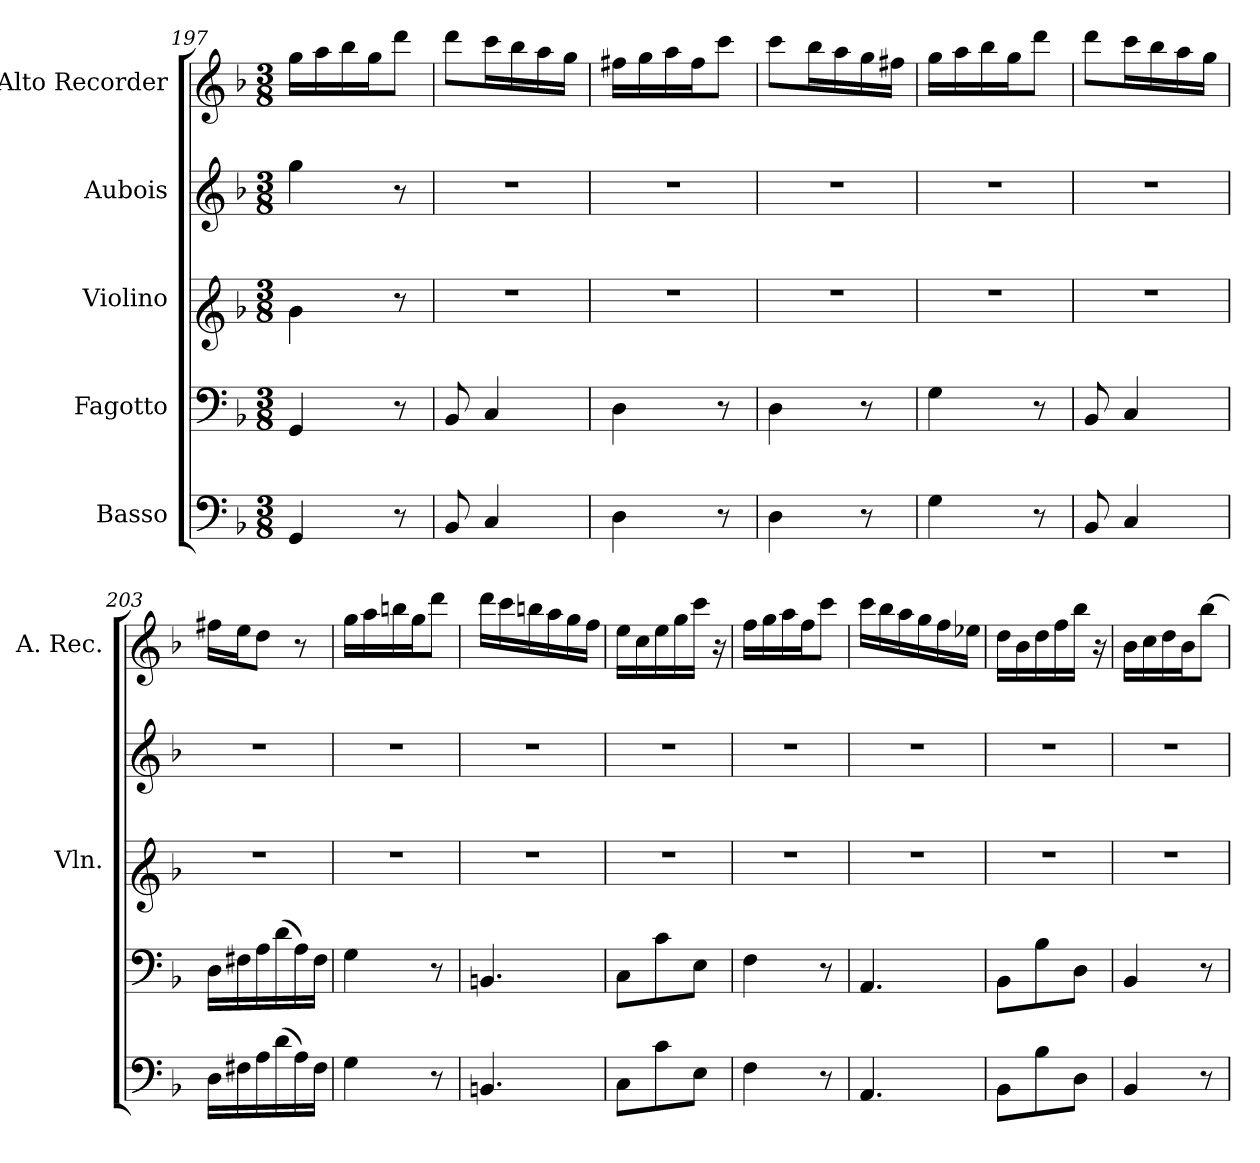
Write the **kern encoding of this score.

**kern	**kern	**kern	**kern	**kern
*part5	*part4	*part3	*part2	*part1
*staff5	*staff4	*staff3	*staff2	*staff1
*I"Basso	*I"Fagotto	*I"Violino	*I"Aubois	*I"Alto Recorder
*	*	*I'Vln.	*	*I'A. Rec.
*clefF4	*clefF4	*clefG1	*clefG2	*clefG2
*k[b-]	*k[b-]	*k[b-]	*k[b-]	*k[b-]
*M3/8	*M3/8	*M3/8	*M3/8	*M3/8
=197	=197	=197	=197	=197
4GG/	4GG/	4b-\	4gg\	16gg\LL
.	.	.	.	16aa\
.	.	.	.	16bb-\
.	.	.	.	16gg\J
8r	8r	8r	8r	8ddd\J
=198	=198	=198	=198	=198
8BB-/	8BB-/	4.r	4.r	8ddd\L
4C/	4C/	.	.	16ccc\L
.	.	.	.	16bb-\
.	.	.	.	16aa\
.	.	.	.	16gg\JJ
=199	=199	=199	=199	=199
4D\	4D\	4.r	4.r	16ff#X\LL
.	.	.	.	16gg\
.	.	.	.	16aa\
.	.	.	.	16ff#\J
8r	8r	.	.	8ccc\J
=200	=200	=200	=200	=200
4D\	4D\	4.r	4.r	8ccc\L
.	.	.	.	16bb-\L
.	.	.	.	16aa\
8r	8r	.	.	16gg\
.	.	.	.	16ff#X\JJ
=201	=201	=201	=201	=201
4G\	4G\	4.r	4.r	16gg\LL
.	.	.	.	16aa\
.	.	.	.	16bb-\
.	.	.	.	16gg\J
8r	8r	.	.	8ddd\J
!!LO:PB:g=z
=202	=202	=202	=202	=202
8BB-/	8BB-/	4.r	4.r	8ddd\L
4C/	4C/	.	.	16ccc\L
.	.	.	.	16bb-\
.	.	.	.	16aa\
.	.	.	.	16gg\JJ
=203	=203	=203	=203	=203
16D\LL	16D\LL	4.r	4.r	16ff#X\LL
16F#X\	16F#X\	.	.	16ee\J
16A\	16A\	.	.	8dd\J
(16d\	(16d\	.	.	.
16A\)	16A\)	.	.	8r
16F#\JJ	16F#\JJ	.	.	.
=204	=204	=204	=204	=204
4G\	4G\	4.r	4.r	16gg\LL
.	.	.	.	16aa\
.	.	.	.	16bbn\
.	.	.	.	16gg\J
8r	8r	.	.	8ddd\J
=205	=205	=205	=205	=205
4.BBn/	4.BBn/	4.r	4.r	16ddd\LL
.	.	.	.	16ccc\
.	.	.	.	16bbn\
.	.	.	.	16aa\
.	.	.	.	16gg\
.	.	.	.	16ff\JJ
=206	=206	=206	=206	=206
8C\L	8C\L	4.r	4.r	16ee\LL
.	.	.	.	16cc\
8c\	8c\	.	.	16ee\
.	.	.	.	16gg\
8E\J	8E\J	.	.	16ccc\JJ
.	.	.	.	16r
=207	=207	=207	=207	=207
4F\	4F\	4.r	4.r	16ff\LL
.	.	.	.	16gg\
.	.	.	.	16aa\
.	.	.	.	16ff\J
8r	8r	.	.	8ccc\J
=208	=208	=208	=208	=208
4.AA/	4.AA/	4.r	4.r	16ccc\LL
.	.	.	.	16bb-\
.	.	.	.	16aa\
.	.	.	.	16gg\
.	.	.	.	16ff\
.	.	.	.	16ee-X\JJ
=209	=209	=209	=209	=209
8BB-\L	8BB-\L	4.r	4.r	16dd\LL
.	.	.	.	16b-\
8B-\	8B-\	.	.	16dd\
.	.	.	.	16ff\
8D\J	8D\J	.	.	16bb-\JJ
.	.	.	.	16r
=210	=210	=210	=210	=210
4BB-/	4BB-/	4.r	4.r	16b-\LL
.	.	.	.	16cc\
.	.	.	.	16dd\
.	.	.	.	16b-\J
8r	8r	.	.	[8bb-\J
=	=	=	=	=
*-	*-	*-	*-	*-
